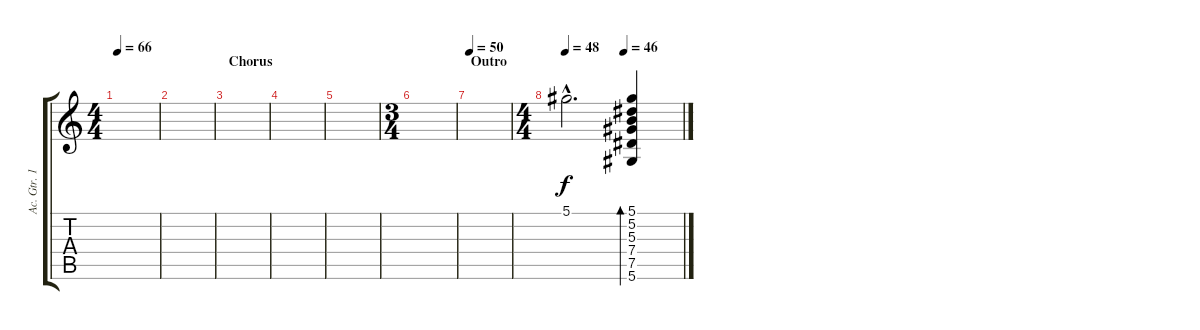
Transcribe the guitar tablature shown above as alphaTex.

\track ("Ac. Gtr. 1" "Ac. Gtr. 1") {instrument acousticguitarsteel}
\staff {score tabs}
\tuning (Eb4 Bb3 Gb3 Db3 Ab2 Eb2) {hide}
\ts (4 4)
\tempo 66
\clef g2
\ks c
|
|
\section ("" "Chorus")
|
|
|
\ts (3 4)
|
\section ("" "Outro")
\tempo 50
|
\ts (4 4)
\tempo 48
\tempo (46 0.5)
5.1{hac}.2{d} (5.1 5.2 5.3 7.4 7.5 5.6).4{bd 60}
